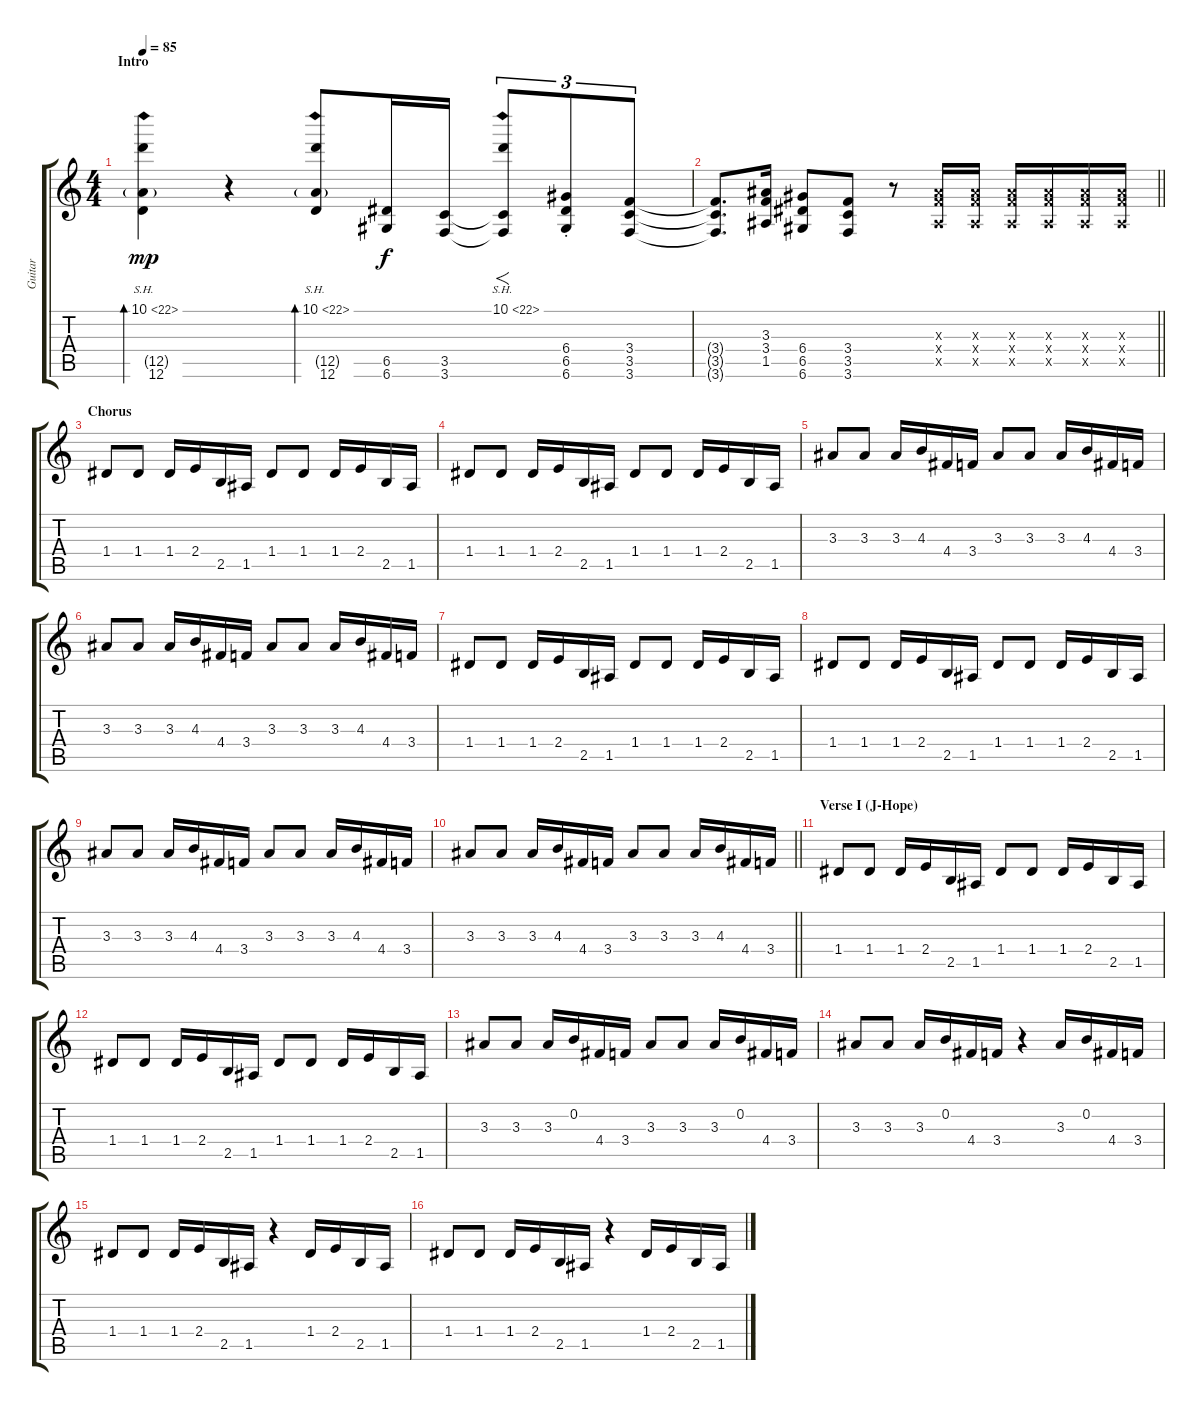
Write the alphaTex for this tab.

\track ("Guitar" "Guitar") {instrument overdrivenguitar}
\staff {score tabs}
\tuning (E4 B3 G3 D3 A2 D2) {hide}
\ts (4 4)
\section ("" "Intro")
\tempo 85
\clef g2
\ks c
(10.1{sh 12} 12.5{g} 12.6).4{bd 240 dy mp instrument overdrivenguitar} r.4 (10.1{sh 12} 12.5{g} 12.6).8{bd 240} (6.5 6.6).16{dy f} (3.5 3.6).16 (10.1{sh 12} 3.5{t} 3.6{t}).8{f tu (3 2)} (6.4{st} 6.5{st} 6.6{st}).8{tu (3 2)} (3.4 3.5 3.6).8{tu (3 2)} |
\barLineRight lightlight
(3.4{t} 3.5{t} 3.6{t}).8{d} (3.3 3.4 1.5).16 (6.4 6.5 6.6).8 (3.4 3.5 3.6).8 r.8 (3.3{x} 3.4{x} 1.5{x}).16 (3.3{x} 3.4{x} 1.5{x}).16 (3.3{x} 3.4{x} 1.5{x}).16 (3.3{x} 3.4{x} 1.5{x}).16 (3.3{x} 3.4{x} 1.5{x}).16 (3.3{x} 3.4{x} 1.5{x}).16 |
\section ("" "Chorus")
1.4.8{instrument distortionguitar} 1.4.8 1.4.16 2.4.16 2.5.16 1.5.16 1.4.8 1.4.8 1.4.16 2.4.16 2.5.16 1.5.16 |
1.4.8 1.4.8 1.4.16 2.4.16 2.5.16 1.5.16 1.4.8 1.4.8 1.4.16 2.4.16 2.5.16 1.5.16 |
3.3.8 3.3.8 3.3.16 4.3.16 4.4.16 3.4.16 3.3.8 3.3.8 3.3.16 4.3.16 4.4.16 3.4.16 |
3.3.8 3.3.8 3.3.16 4.3.16 4.4.16 3.4.16 3.3.8 3.3.8 3.3.16 4.3.16 4.4.16 3.4.16 |
1.4.8 1.4.8 1.4.16 2.4.16 2.5.16 1.5.16 1.4.8 1.4.8 1.4.16 2.4.16 2.5.16 1.5.16 |
1.4.8 1.4.8 1.4.16 2.4.16 2.5.16 1.5.16 1.4.8 1.4.8 1.4.16 2.4.16 2.5.16 1.5.16 |
3.3.8 3.3.8 3.3.16 4.3.16 4.4.16 3.4.16 3.3.8 3.3.8 3.3.16 4.3.16 4.4.16 3.4.16 |
\barLineRight lightlight
3.3.8 3.3.8 3.3.16 4.3.16 4.4.16 3.4.16 3.3.8 3.3.8 3.3.16 4.3.16 4.4.16 3.4.16 |
\section ("" "Verse I (J-Hope)")
1.4.8{volume 14 instrument electricguitarclean} 1.4.8 1.4.16 2.4.16 2.5.16 1.5.16 1.4.8 1.4.8 1.4.16 2.4.16 2.5.16 1.5.16 |
1.4.8 1.4.8 1.4.16 2.4.16 2.5.16 1.5.16 1.4.8 1.4.8 1.4.16 2.4.16 2.5.16 1.5.16 |
3.3.8 3.3.8 3.3.16 0.2.16 4.4.16 3.4.16 3.3.8 3.3.8 3.3.16 0.2.16 4.4.16 3.4.16 |
3.3.8 3.3.8 3.3.16 0.2.16 4.4.16 3.4.16 r.4 3.3.16 0.2.16 4.4.16 3.4.16 |
1.4.8 1.4.8 1.4.16 2.4.16 2.5.16 1.5.16 r.4 1.4.16 2.4.16 2.5.16 1.5.16 |
1.4.8 1.4.8 1.4.16 2.4.16 2.5.16 1.5.16 r.4 1.4.16 2.4.16 2.5.16 1.5.16
